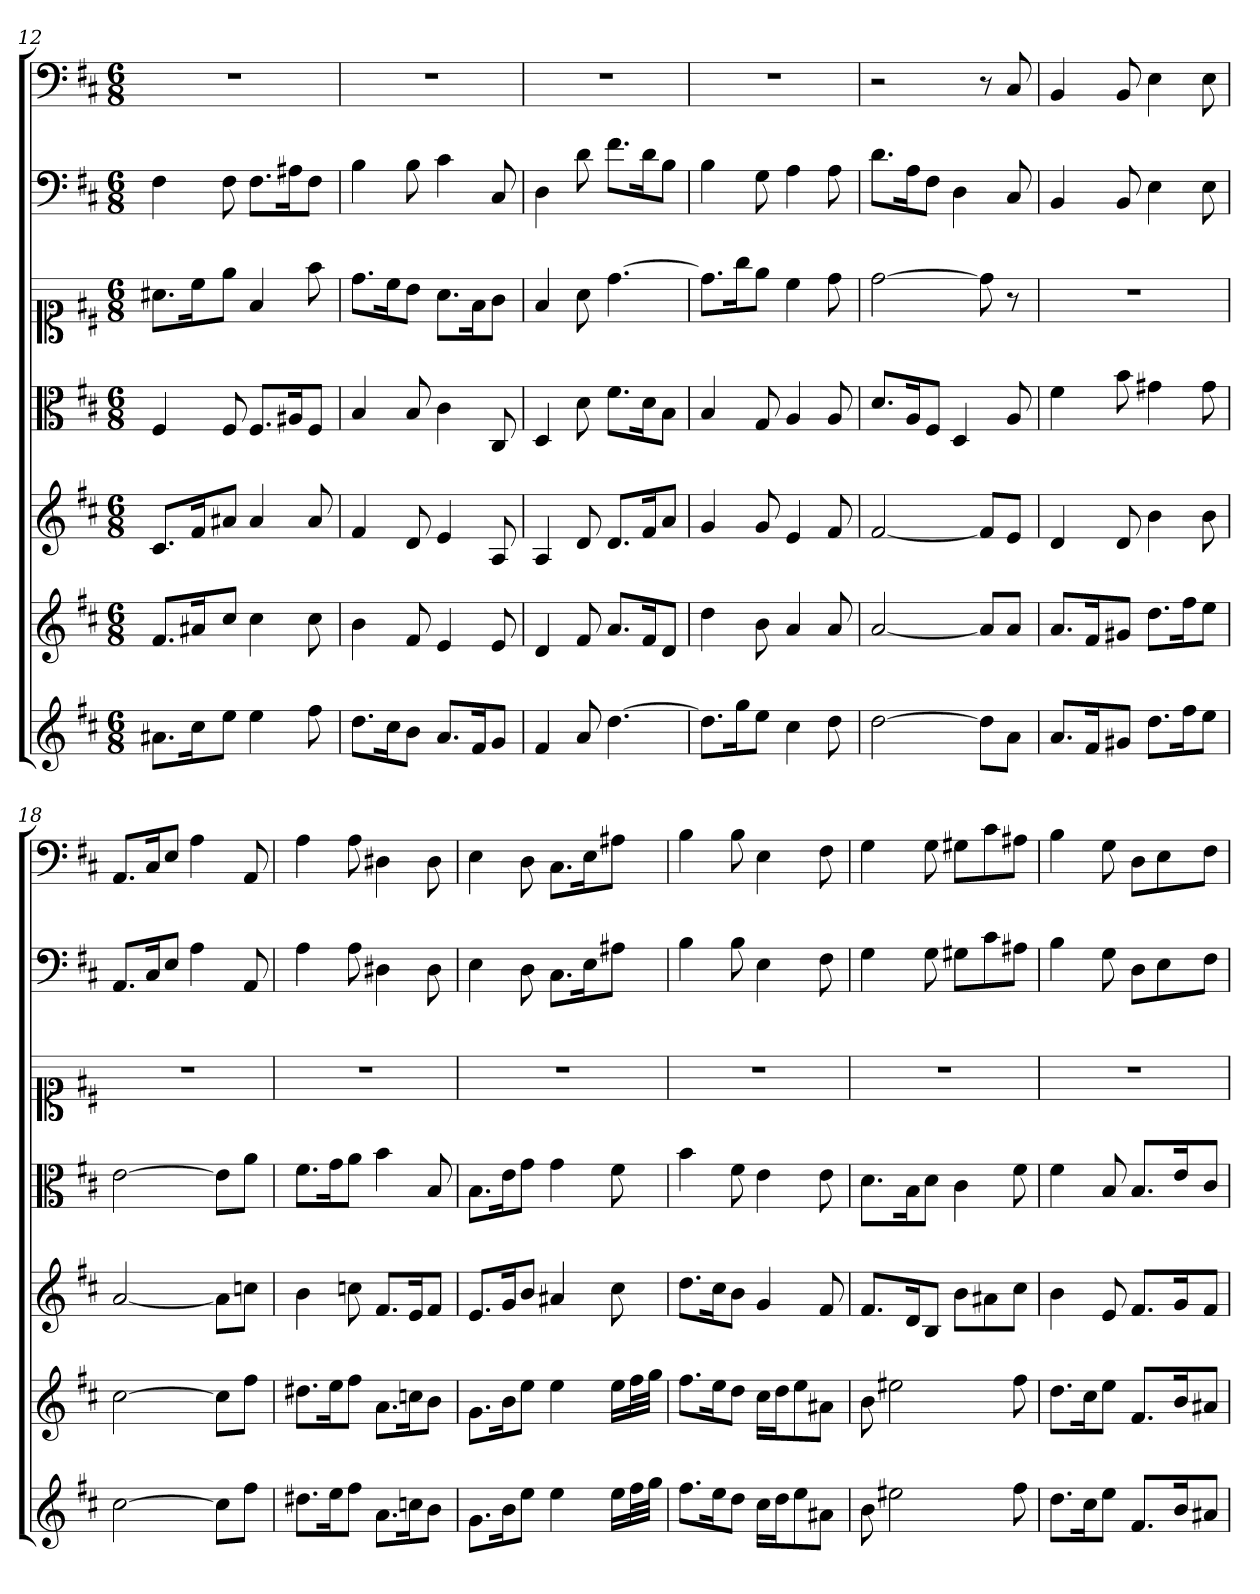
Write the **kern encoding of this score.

**kern	**kern	**kern	**kern	**kern	**kern	**kern
*part7	*part6	*part5	*part4	*part3	*part2	*part1
*staff7	*staff6	*staff5	*staff4	*staff3	*staff2	*staff1
*	*	*	*clefC3	*clefC1	*clefF4	*clefF4
*k[f#c#]	*k[f#c#]	*k[f#c#]	*k[f#c#]	*k[f#c#]	*k[f#c#]	*k[f#c#]
*b:	*b:	*b:	*b:	*b:	*b:	*b:
*M6/8	*M6/8	*M6/8	*M6/8	*M6/8	*M6/8	*M6/8
=12	=12	=12	=12	=12	=12	=12
8.a#XL	8.f#L	8.c#L	4F#	8.a#X\L	4F#	2.r
16cc#K	16a#XK	16f#K	.	16cc#\K	.	.
8eeJ	8cc#J	8a#XJ	8F#	8ee\J	8F#	.
4ee	4cc#	4a#	8.F#/L	4f#	8.F#\L	.
.	.	.	16A#X/K	.	16A#X\K	.
8ff#	8cc#	8a#	8F#/J	8ff#	8F#\J	.
=13	=13	=13	=13	=13	=13	=13
8.ddL	4b	4f#	4B	8.dd\L	4B	2.r
16cc#K	.	.	.	16cc#\K	.	.
8bJ	8f#	8d	8B	8b\J	8B	.
8.aL	4e	4e	4c#	8.a\L	4c#	.
16f#K	.	.	.	16f#\K	.	.
8gJ	8e	8A	8C#	8g\J	8C#	.
=14	=14	=14	=14	=14	=14	=14
4f#	4d	4A	4D	4f#	4D	2.r
8a	8f#	8d	8d	8a	8d	.
[4.dd	8.aL	8.dL	8.f#\L	[4.dd	8.f#\L	.
.	16f#K	16f#K	16d\K	.	16d\K	.
.	8dJ	8aJ	8B\J	.	8B\J	.
=15	=15	=15	=15	=15	=15	=15
8.ddL]	4dd	4g	4B	8.dd\L]	4B	2.r
16ggK	.	.	.	16gg\K	.	.
8eeJ	8b	8g	8G	8ee\J	8G	.
4cc#	4a	4e	4A	4cc#	4A	.
8dd	8a	8f#	8A	8dd	8A	.
=16	=16	=16	=16	=16	=16	=16
[2dd	[2a	[2f#	8.d/L	[2dd	8.d\L	2r
.	.	.	16A/K	.	16A\K	.
.	.	.	8F#/J	.	8F#\J	.
.	.	.	4D	.	4D	.
8ddL]	8aL]	8f#L]	.	8dd]	.	8r
8aJ	8aJ	8eJ	8A	8r	8C#	8C#
=17	=17	=17	=17	=17	=17	=17
8.aL	8.aL	4d	4f#	2.r	4BB	4BB
16f#K	16f#K	.	.	.	.	.
8g#XJ	8g#XJ	8d	8b	.	8BB	8BB
8.ddL	8.ddL	4b	4g#X	.	4E	4E
16ff#K	16ff#K	.	.	.	.	.
8eeJ	8eeJ	8b	8g#	.	8E	8E
=18	=18	=18	=18	=18	=18	=18
[2cc#	[2cc#	[2a	[2e	2.r	8.AA/L	8.AA/L
.	.	.	.	.	16C#/K	16C#/K
.	.	.	.	.	8E/J	8E/J
.	.	.	.	.	4A	4A
8cc#L]	8cc#L]	8aL]	8e\L]	.	.	.
8ff#J	8ff#J	8ccnJ	8a\J	.	8AA	8AA
=19	=19	=19	=19	=19	=19	=19
8.dd#XL	8.dd#XL	4b	8.f#\L	2.r	4A	4A
16eeK	16eeK	.	16g\K	.	.	.
8ff#J	8ff#J	8ccn	8a\J	.	8A	8A
8.aL	8.aL	8.f#L	4b	.	4D#X	4D#X
16ccnK	16ccnK	16eK	.	.	.	.
8bJ	8bJ	8f#J	8B	.	8D#	8D#
=20	=20	=20	=20	=20	=20	=20
8.gL	8.gL	8.eL	8.B\L	2.r	4E	4E
16bK	16bK	16gK	16e\K	.	.	.
8eeJ	8eeJ	8bJ	8g\J	.	8D	8D
4ee	4ee	4a#X	4g	.	8.C#\L	8.C#\L
.	.	.	.	.	16E\K	16E\K
16eeLL	16eeLL	8cc#	8f#	.	8A#X\J	8A#X\J
32ff#L	32ff#L	.	.	.	.	.
32ggJJJ	32ggJJJ	.	.	.	.	.
=21	=21	=21	=21	=21	=21	=21
8.ff#L	8.ff#L	8.ddL	4b	2.r	4B	4B
16eeK	16eeK	16cc#K	.	.	.	.
8ddJ	8ddJ	8bJ	8f#	.	8B	8B
16cc#LL	16cc#LL	4g	4e	.	4E	4E
16ddJ	16ddJ	.	.	.	.	.
8ee	8ee	.	.	.	.	.
8a#XJ	8a#XJ	8f#	8e	.	8F#	8F#
=22	=22	=22	=22	=22	=22	=22
8b	8b	8.f#L	8.d\L	2.r	4G	4G
2ee#X	2ee#X	.	.	.	.	.
.	.	16dK	16B\K	.	.	.
.	.	8BJ	8d\J	.	8G	8G
.	.	8bL	4c#	.	8G#X\L	8G#X\L
.	.	8a#X	.	.	8c#\	8c#\
8ff#	8ff#	8cc#J	8f#	.	8A#X\J	8A#X\J
=23	=23	=23	=23	=23	=23	=23
8.ddL	8.ddL	4b	4f#	2.r	4B	4B
16cc#K	16cc#K	.	.	.	.	.
8eeJ	8eeJ	8e	8B	.	8G	8G
8.f#L	8.f#L	8.f#L	8.B/L	.	8D\L	8D\L
.	.	.	.	.	8E\	8E\
16bK	16bK	16gK	16e/K	.	.	.
8a#XJ	8a#XJ	8f#J	8c#/J	.	8F#\J	8F#\J
=	=	=	=	=	=	=
*-	*-	*-	*-	*-	*-	*-
